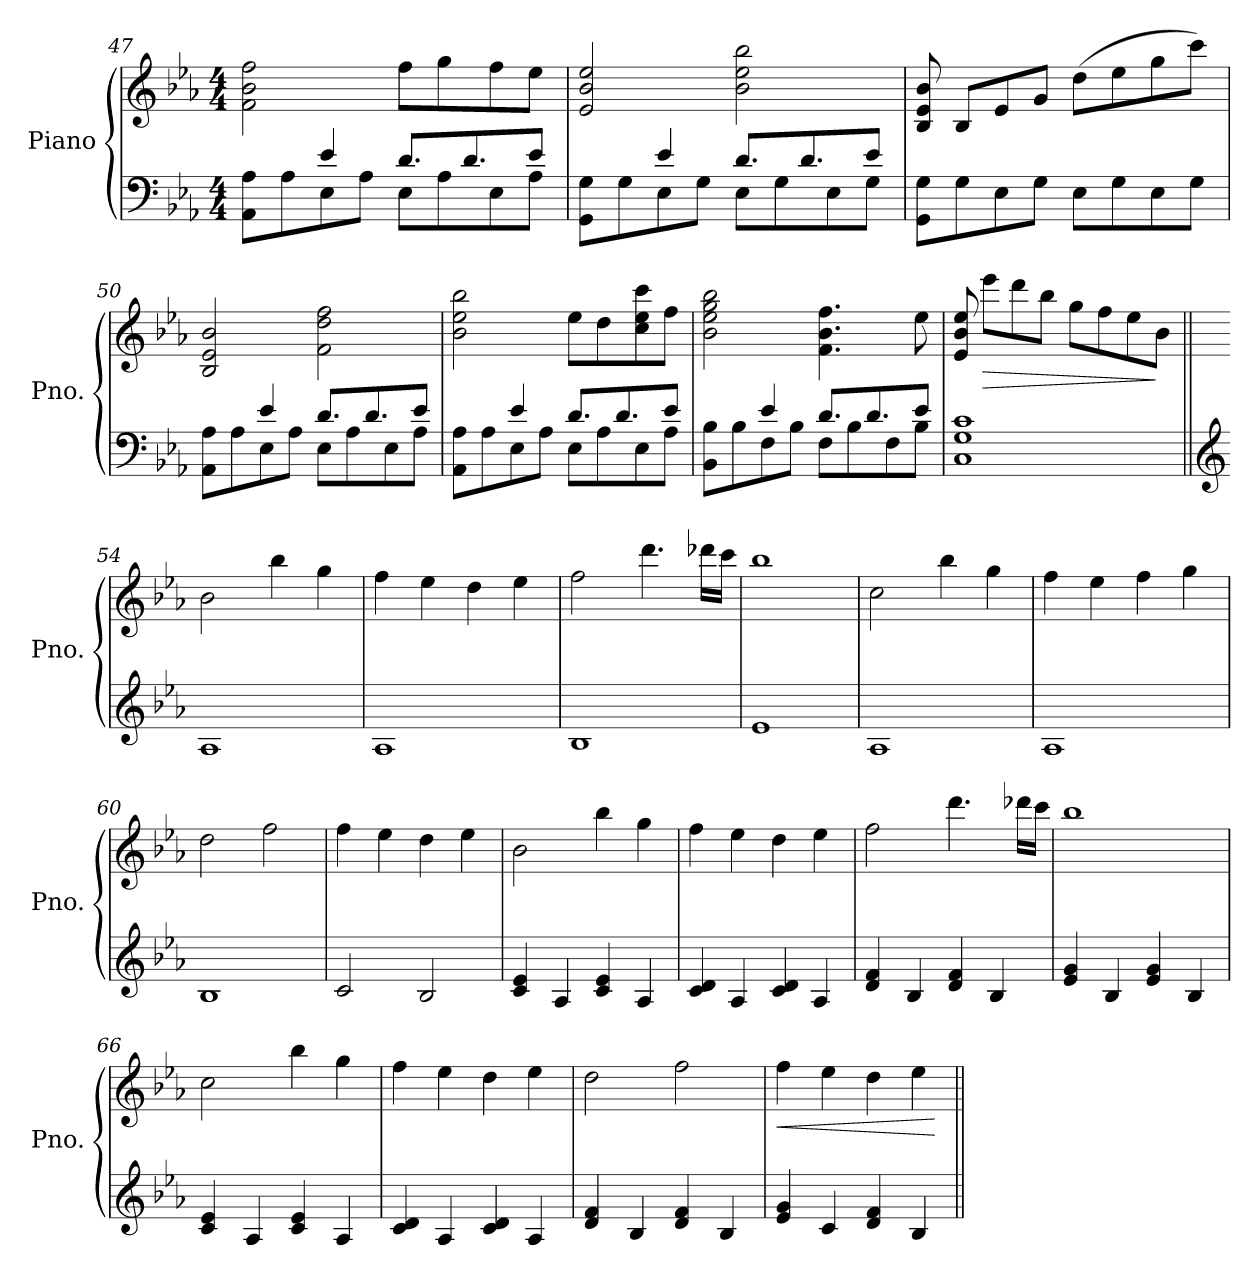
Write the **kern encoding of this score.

**kern	**kern	**dynam
*part1	*part1	*part1
*staff2	*staff1	*staff1/2
*I"Piano	*	*
*I'Pno.	*	*
*clefF4	*clefG2	*
*k[b-e-a-]	*k[b-e-a-]	*
*M4/4	*M4/4	*
=47	=47	=47
*^	*	*
8AA-\ 8A-\L	8rbyy	2f\ 2b-\ 2ff\	.
8A-\	8rbyy	.	.
8E-\	4e-/	.	.
8A-\J	.	.	.
8E-\L	8.d/L	8ff\L	.
8A-\	.	8gg\	.
.	8.d/	.	.
8E-\	.	8ff\	.
8A-\J	8e-/J	8ee-\J	.
=48	=48	=48	=48
8GG\ 8G\L	4ryy	2e-/ 2b-/ 2ee-/	.
8G\	.	.	.
8E-\	4e-/	.	.
8G\J	.	.	.
8E-\L	8.d/L	2b-\ 2ee-\ 2bb-\	.
8G\	.	.	.
.	8.d/	.	.
8E-\	.	.	.
8G\J	8e-/J	.	.
*v	*v	*	*
=49	=49	=49
8GG\ 8G\L	8B-/ 8e-/ 8b-/	.
8G\	8B-/L	.
8E-\	8e-/	.
8G\J	8g/J	.
8E-\L	(8dd\L	.
8G\	8ee-\	.
8E-\	8gg\	.
8G\J	8ccc\J)	.
!!LO:LB:g=z
=50	=50	=50
*^	*	*
8AA-\ 8A-\L	4ryy	2B-/ 2e-/ 2b-/	.
8A-\	.	.	.
8E-\	4e-/	.	.
8A-\J	.	.	.
8E-\L	8.d/L	2f\ 2dd\ 2ff\	.
8A-\	.	.	.
.	8.d/	.	.
8E-\	.	.	.
8A-\J	8e-/J	.	.
=51	=51	=51	=51
8AA-\ 8A-\L	8rbyy	2b-\ 2ee-\ 2bb-\	.
8A-\	8rbyy	.	.
8E-\	4e-/	.	.
8A-\J	.	.	.
8E-\L	8.d/L	8ee-\L	.
8A-\	.	8dd\	.
.	8.d/	.	.
8E-\	.	8cc\ 8ee-\ 8ccc\	.
8A-\J	8e-/J	8ff\J	.
=52	=52	=52	=52
8BB-\ 8B-\L	4ryy	2b-\ 2ee-\ 2gg\ 2bb-\	.
8B-\	.	.	.
8F\	4e-/	.	.
8B-\J	.	.	.
8F\L	8.d/L	4.f\ 4.b-\ 4.ff\	.
8B-\	.	.	.
.	8.d/	.	.
8F\	.	.	.
8B-\J	8e-/J	8ee-\	.
*v	*v	*	*
=53	=53	=53
1C 1G 1c	8e-/ 8b-/ 8ee-/	.
!	!	!LO:HP:b
.	8eee-\L	>
.	8ddd\	.
.	8bb-\J	.
.	8gg\L	.
.	8ff\	.
.	8ee-\	.
.	8b-\J	]
!!LO:LB:g=z
=54||	=54||	=54||
*clefG2	*	*
!	!	!LO:DY:a=2
!	!	!LO:DY:n=1:b
1A-	2b-\	p mp
.	4bb-\	.
.	4gg\	.
=55	=55	=55
1A-	4ff\	.
.	4ee-\	.
.	4dd\	.
.	4ee-\	.
=56	=56	=56
1B-	2ff\	.
.	4.ddd\	.
.	16ddd-X\LL	.
.	16ccc\JJ	.
=57	=57	=57
1e-	1bb-	.
=58	=58	=58
1A-	2cc\	.
.	4bb-\	.
.	4gg\	.
=59	=59	=59
1A-	4ff\	.
.	4ee-\	.
.	4ff\	.
.	4gg\	.
=60	=60	=60
1B-	2dd\	.
.	2ff\	.
=61	=61	=61
2c/	4ff\	.
.	4ee-\	.
2B-/	4dd\	.
.	4ee-\	.
!!LO:LB:g=z
=62	=62	=62
4c/ 4e-/	2b-\	.
4A-/	.	.
4c/ 4e-/	4bb-\	.
4A-/	4gg\	.
=63	=63	=63
4c/ 4d/	4ff\	.
4A-/	4ee-\	.
4c/ 4d/	4dd\	.
4A-/	4ee-\	.
=64	=64	=64
4d/ 4f/	2ff\	.
4B-/	.	.
4d/ 4f/	4.ddd\	.
4B-/	.	.
.	16ddd-X\LL	.
.	16ccc\JJ	.
=65	=65	=65
4e-/ 4g/	1bb-	.
4B-/	.	.
4e-/ 4g/	.	.
4B-/	.	.
!!LO:LB:g=z
=66	=66	=66
4c/ 4e-/	2cc\	.
4A-/	.	.
4c/ 4e-/	4bb-\	.
4A-/	4gg\	.
=67	=67	=67
4c/ 4d/	4ff\	.
4A-/	4ee-\	.
4c/ 4d/	4dd\	.
4A-/	4ee-\	.
=68	=68	=68
4d/ 4f/	2dd\	.
4B-/	.	.
4d/ 4f/	2ff\	.
4B-/	.	.
=69	=69	=69
!	!	!LO:HP:b
4e-/ 4g/	4ff\	<
4c/	4ee-\	.
4d/ 4f/	4dd\	.
4B-/	4ee-\	.
.	.	[
=||	=||	=||
*-	*-	*-
